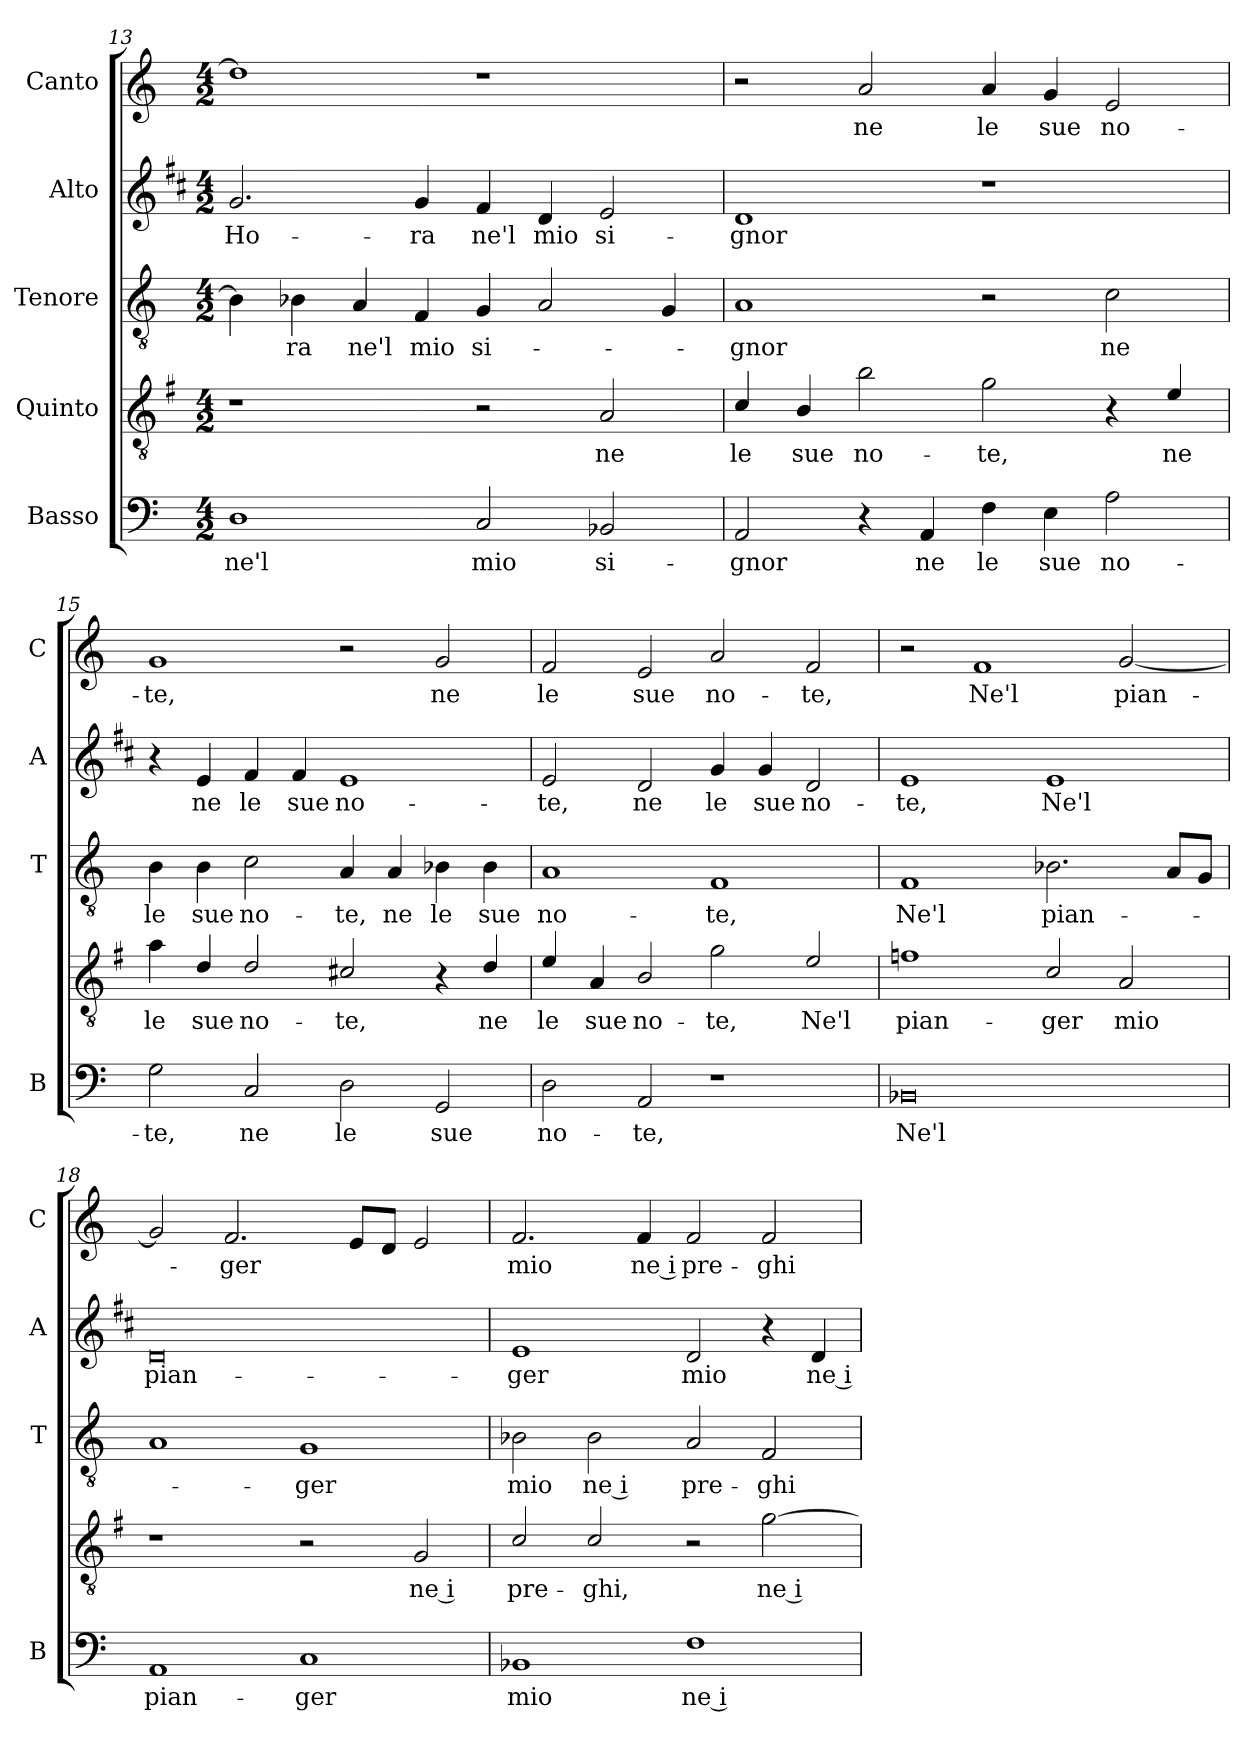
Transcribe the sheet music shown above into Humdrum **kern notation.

**kern	**text	**kern	**text	**kern	**text	**kern	**text	**kern	**text
*part5	*part5	*part4	*part4	*part3	*part3	*part2	*part2	*part1	*part1
*staff5	*staff5	*staff4	*staff4	*staff3	*staff3	*staff2	*staff2	*staff1	*staff1
*I"Basso	*	*I"Quinto	*	*I"Tenore	*	*I"Alto	*	*I"Canto	*
*I'B	*	*	*	*I'T	*	*I'A	*	*I'C	*
*clefF4	*	*clefGv2	*	*clefGv2	*	*clefG2	*	*clefG2	*
*	*	*ITrd4c7	*	*	*	*ITrd1c2	*	*	*
*k[]	*	*k[]	*	*k[]	*	*k[]	*	*k[]	*
*C:	*	*C:	*	*C:	*	*C:	*	*C:	*
*M4/2	*	*M4/2	*	*M4/2	*	*M4/2	*	*M4/2	*
=13	=13	=13	=13	=13	=13	=13	=13	=13	=13
!	!LO:LY:b	!	!	!	!	!	!LO:LY:b	!	!
1D	ne'l	1r	.	4B-\]	.	2.f/	Ho-	1dd]	.
!	!	!	!	!	!LO:LY:b	!	!	!	!
.	.	.	.	4B-X\	-ra	.	.	.	.
!	!	!	!	!	!LO:LY:b	!	!	!	!
.	.	.	.	4A/	ne'l	.	.	.	.
!	!	!	!	!	!LO:LY:b	!	!LO:LY:b	!	!
.	.	.	.	4F/	mio	4f/	-ra	.	.
!	!LO:LY:b	!	!	!	!LO:LY:b	!	!LO:LY:b	!	!
2C/	mio	2r	.	4G/	si-	4e/	ne'l	1r	.
!	!	!	!	!	!	!	!LO:LY:b	!	!
.	.	.	.	2A/	.	4c/	mio	.	.
!	!LO:LY:b	!	!LO:LY:b	!	!	!	!LO:LY:b	!	!
2BB-X/	si-	2D/	ne	.	.	2d/	si-	.	.
.	.	.	.	4G/	.	.	.	.	.
=14	=14	=14	=14	=14	=14	=14	=14	=14	=14
!	!LO:LY:b	!	!LO:LY:b	!	!LO:LY:b	!	!LO:LY:b	!	!
2AA/	-gnor	4F/	le	1A	-gnor	1c	-gnor	2r	.
!	!	!	!LO:LY:b	!	!	!	!	!	!
.	.	4E/	sue	.	.	.	.	.	.
!	!	!	!LO:LY:b	!	!	!	!	!	!LO:LY:b
4r	.	2e\	no-	.	.	.	.	2a/	ne
!	!LO:LY:b	!	!	!	!	!	!	!	!
4AA/	ne	.	.	.	.	.	.	.	.
!	!LO:LY:b	!	!LO:LY:b	!	!	!	!	!	!LO:LY:b
4F\	le	2c\	-te,	2r	.	1r	.	4a/	le
!	!LO:LY:b	!	!	!	!	!	!	!	!LO:LY:b
4E\	sue	.	.	.	.	.	.	4g/	sue
!	!LO:LY:b	!	!	!	!LO:LY:b	!	!	!	!LO:LY:b
2A\	no-	4r	.	2c\	ne	.	.	2e/	no-
!	!	!	!LO:LY:b	!	!	!	!	!	!
.	.	4A/	ne	.	.	.	.	.	.
=15	=15	=15	=15	=15	=15	=15	=15	=15	=15
!	!LO:LY:b	!	!LO:LY:b	!	!LO:LY:b	!	!	!	!LO:LY:b
2G\	-te,	4d\	le	4B\	le	4r	.	1g	-te,
!	!	!	!LO:LY:b	!	!LO:LY:b	!	!LO:LY:b	!	!
.	.	4G/	sue	4B\	sue	4d/	ne	.	.
!	!LO:LY:b	!	!LO:LY:b	!	!LO:LY:b	!	!LO:LY:b	!	!
2C/	ne	2G/	no-	2c\	no-	4e/	le	.	.
!	!	!	!	!	!	!	!LO:LY:b	!	!
.	.	.	.	.	.	4e/	sue	.	.
!	!LO:LY:b	!	!LO:LY:b	!	!LO:LY:b	!	!LO:LY:b	!	!
2D\	le	2F#X/	-te,	4A/	-te,	1d	no-	2r	.
!	!	!	!	!	!LO:LY:b	!	!	!	!
.	.	.	.	4A/	ne	.	.	.	.
!	!LO:LY:b	!	!	!	!LO:LY:b	!	!	!	!LO:LY:b
2GG/	sue	4r	.	4B-X\	le	.	.	2g/	ne
!	!	!	!LO:LY:b	!	!LO:LY:b	!	!	!	!
.	.	4G/	ne	4B-\	sue	.	.	.	.
!!LO:LB:g=z
=16	=16	=16	=16	=16	=16	=16	=16	=16	=16
!	!LO:LY:b	!	!LO:LY:b	!	!LO:LY:b	!	!LO:LY:b	!	!LO:LY:b
2D\	no-	4A/	le	1A	no-	2d/	-te,	2f/	le
!	!	!	!LO:LY:b	!	!	!	!	!	!
.	.	4D/	sue	.	.	.	.	.	.
!	!LO:LY:b	!	!LO:LY:b	!	!	!	!LO:LY:b	!	!LO:LY:b
2AA/	-te,	2E/	no-	.	.	2c/	ne	2e/	sue
!	!	!	!LO:LY:b	!	!LO:LY:b	!	!LO:LY:b	!	!LO:LY:b
1r	.	2c\	-te,	1F	-te,	4f/	le	2a/	no-
!	!	!	!	!	!	!	!LO:LY:b	!	!
.	.	.	.	.	.	4f/	sue	.	.
!	!	!	!LO:LY:b	!	!	!	!LO:LY:b	!	!LO:LY:b
.	.	2A/	Ne'l	.	.	2c/	no-	2f/	-te,
=17	=17	=17	=17	=17	=17	=17	=17	=17	=17
!	!LO:LY:b	!	!LO:LY:b	!	!LO:LY:b	!	!LO:LY:b	!	!
0BB-X	Ne'l	1B-X	pian-	1F	Ne'l	1d	-te,	2r	.
!	!	!	!	!	!	!	!	!	!LO:LY:b
.	.	.	.	.	.	.	.	1f	Ne'l
!	!	!	!LO:LY:b	!	!LO:LY:b	!	!LO:LY:b	!	!
.	.	2F/	-ger	2.B-X\	pian-	1d	Ne'l	.	.
!	!	!	!LO:LY:b	!	!	!	!	!	!LO:LY:b
.	.	2D/	mio	.	.	.	.	[2g/	pian-
.	.	.	.	8A/L	.	.	.	.	.
.	.	.	.	8G/J	.	.	.	.	.
=18	=18	=18	=18	=18	=18	=18	=18	=18	=18
!	!LO:LY:b	!	!	!	!	!	!LO:LY:b	!	!
1AA	pian-	1r	.	1A	.	0c	pian-	2g/]	.
!	!	!	!	!	!	!	!	!	!LO:LY:b
.	.	.	.	.	.	.	.	2.f/	-ger
!	!LO:LY:b	!	!	!	!LO:LY:b	!	!	!	!
1C	-ger	2r	.	1G	-ger	.	.	.	.
.	.	.	.	.	.	.	.	8e/L	.
.	.	.	.	.	.	.	.	8d/J	.
!	!	!	!LO:LY:b	!	!	!	!	!	!
.	.	2C/	ne i	.	.	.	.	2e/	.
=19	=19	=19	=19	=19	=19	=19	=19	=19	=19
!	!LO:LY:b	!	!LO:LY:b	!	!LO:LY:b	!	!LO:LY:b	!	!LO:LY:b
1BB-X	mio	2F/	pre-	2B-X\	mio	1d	-ger	2.f/	mio
!	!	!	!LO:LY:b	!	!LO:LY:b	!	!	!	!
.	.	2F/	-ghi,	2B-\	ne i	.	.	.	.
!	!	!	!	!	!	!	!	!	!LO:LY:b
.	.	.	.	.	.	.	.	4f/	ne i
!	!LO:LY:b	!	!	!	!LO:LY:b	!	!LO:LY:b	!	!LO:LY:b
1F	ne i	2r	.	2A/	pre-	2c/	mio	2f/	pre-
!	!	!	!LO:LY:b	!	!LO:LY:b	!	!	!	!LO:LY:b
.	.	[2c\	ne i	2F/	-ghi	4r	.	2f/	-ghi
!	!	!	!	!	!	!	!LO:LY:b	!	!
.	.	.	.	.	.	4c/	ne i	.	.
=	=	=	=	=	=	=	=	=	=
*-	*-	*-	*-	*-	*-	*-	*-	*-	*-
